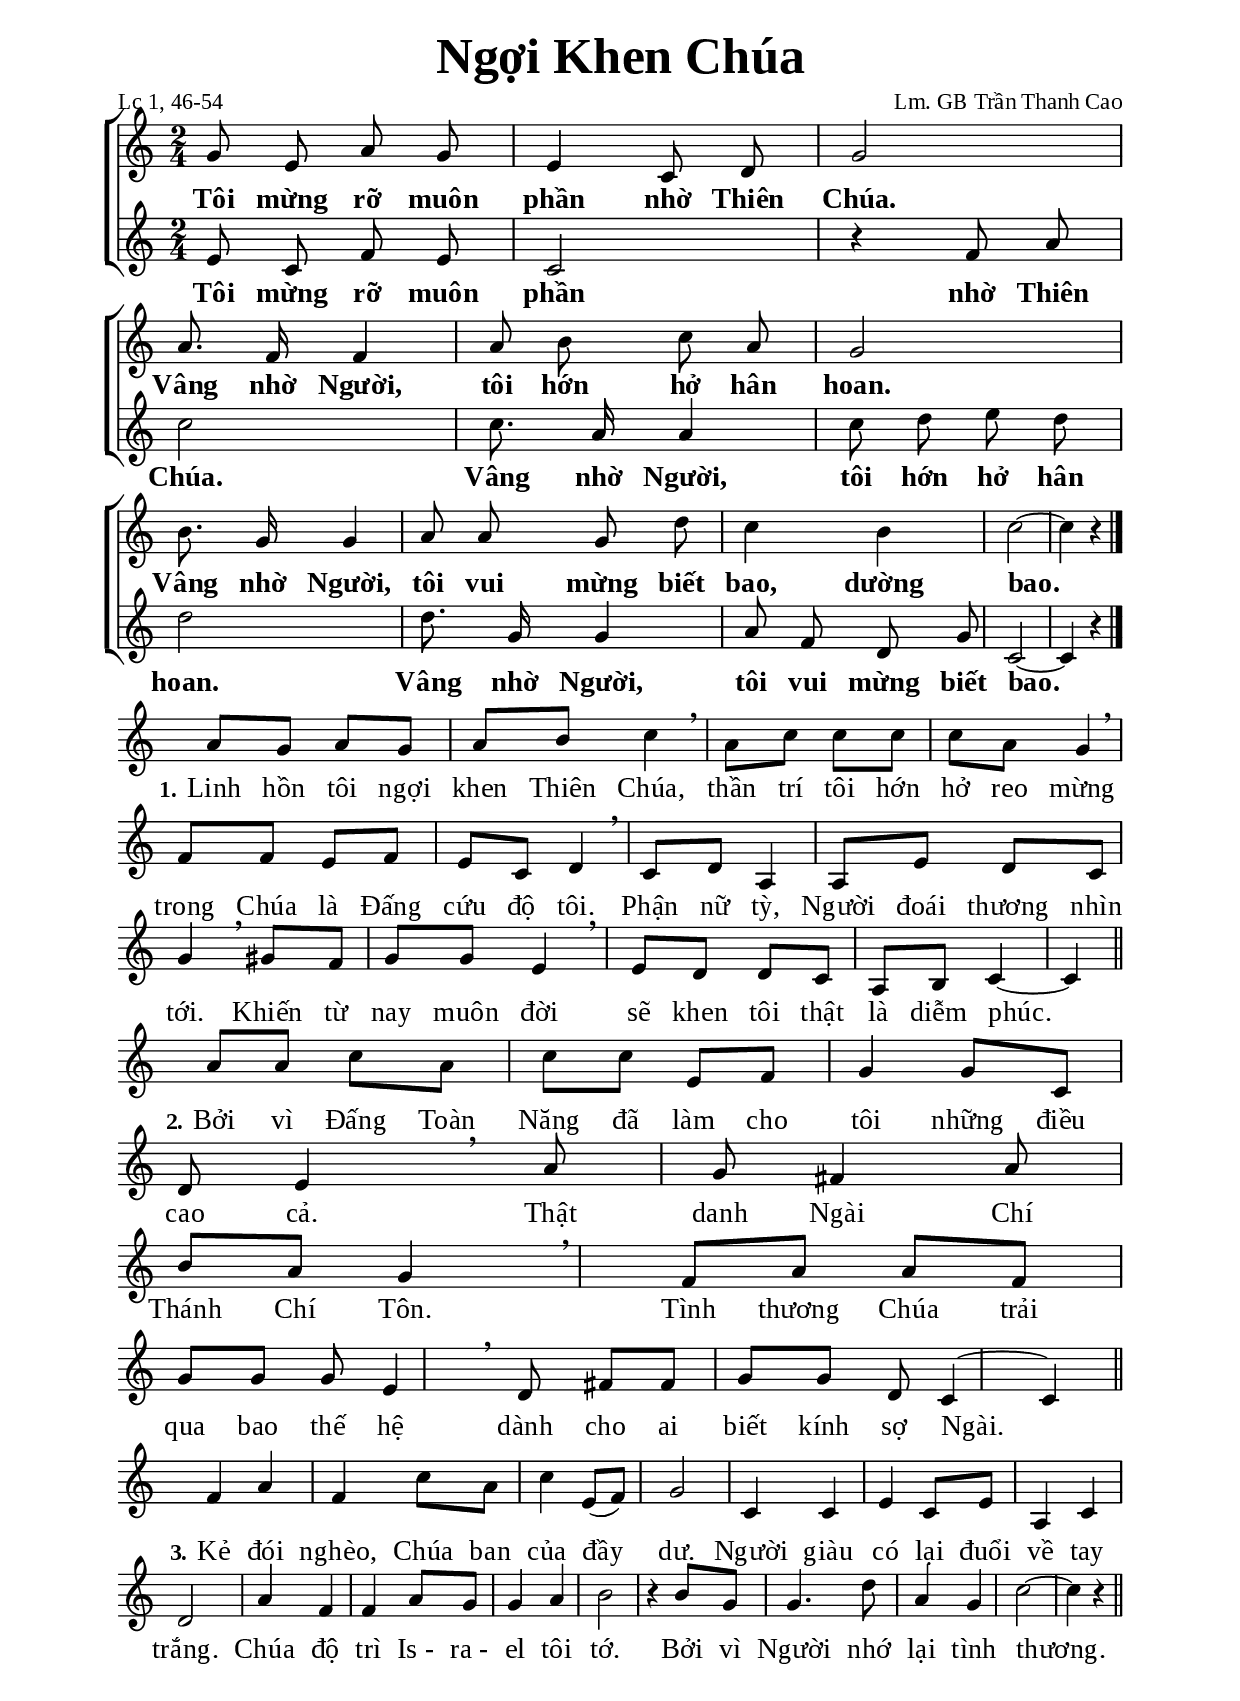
% Cài đặt chung
\version "2.22.1"
\include "english.ly"

\header {
  title = \markup { \fontsize #3 "Ngợi Khen Chúa" }
  poet = "Lc 1, 46-54"
  composer = "Lm. GB Trần Thanh Cao"
  %arranger = " "
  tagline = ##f
}

% Nhạc điệp khúc
nhacDiepKhucSop= \relative c' {
  g'8 e a g |
  e4 c8 d |
  g2 |
  a8. f16 f4 |
  a8 b c a |
  g2 |
  b8. g16 g4 |
  a8 a g d' |
  c4 b |
  c2 ~ |
  c4 r4 \bar "|."
}

nhacDiepKhucBas = \relative c' {
  e8 c f e |
  c2 |
  r4 f8 a |
  c2 |
  c8. a16 a4 |
  c8 d e d |
  d2 |
  d8. g,16 g4 |
  a8 f d g |
  c,2 ~ |
  c4 r
}

% Nhạc phiên khúc
nhacPhienKhucMot = \relative c' {
  a'8 g a g a b c4 \breathe
  a8 c c c c a g4 \breathe
  f8 f e f e c d4 \breathe
  c8 d a4 a8 e' d c g'4 \breathe
  gs8 f g g e4 \breathe
  e8 d d c a b c4 ~c \bar "||"
}

nhacPhienKhucHai = \relative c' {
  a'8 a c a c c e, f g4
  g8 c, d e4 \breathe
  a8 g fs4 a8 b a g4 \breathe
  f8 a a f g g g e4 \breathe
  d8 fs fs g g d c4 \tweak extra-offset #'(0 . 3.3) ^~ c \bar "||"
}

nhacPhienKhucBa = \relative c' {
  f4 a |
  f c'8 a |
  c4 e,8 (f) |
  g2 |
  c,4 c |
  e c8 e |
  a,4 c |
  d2 |
  a'4 f |
  f a8 g |
  g4 a |
  b2 |
  r4 b8 g |
  g4. d'8 |
  a4 g |
  c2 ~ |
  c4 r4 \bar "||"
}

% Lời điệp khúc
loiDiepKhucSop = \lyricmode {
  Tôi mừng rỡ muôn phần nhờ Thiên Chúa.
  Vâng nhờ Người, tôi hớn hở hân hoan.
  Vâng nhờ Người, tôi vui mừng biết bao, dường bao.
}

loiDiepKhucBas = \lyricmode {
  Tôi mừng rỡ muôn phần nhờ Thiên Chúa.
  Vâng nhờ Người, tôi hớn hở hân hoan.
  Vâng nhờ Người, tôi vui mừng biết bao.
}

% Lời phiên khúc
loiPhienKhucMot = \lyricmode {
  \set stanza = #"1."
  Linh hồn tôi ngợi khen Thiên Chúa,
  thần trí tôi hớn hở reo mừng
  trong Chúa là Đấng cứu độ tôi.
  Phận nữ tỳ, Người đoái thương nhìn tới.
  Khiến từ nay muôn đời sẽ khen tôi thật là diễm phúc.
}

loiPhienKhucHai = \lyricmode {
  \set stanza = #"2."
  Bởi vì Đấng Toàn Năng đã làm cho tôi những điều cao cả.
  Thật danh Ngài Chí Thánh Chí Tôn.
  Tình thương Chúa trải qua bao thế hệ
  dành cho ai biết kính sợ Ngài.
}

loiPhienKhucBa = \lyricmode {
  \set stanza = #"3."
  Kẻ đói nghèo, Chúa ban của đầy dư.
  Người giàu có lại đuổi về tay trắng.
  Chúa độ trì "Is -" "ra -" el tôi tớ.
  Bởi vì Người nhớ lại tình thương.
}


% Dàn trang
\paper {
  #(set-paper-size "a4")
  top-margin = 10\mm
  bottom-margin = 10\mm
  left-margin = 20\mm
  right-margin = 20\mm
  indent = #0
  #(define fonts
    (make-pango-font-tree
      "Liberation Serif"
      "Liberation Serif"
      "Liberation Serif"
      (/ 20 20)))
  page-count = #1
  system-system-spacing = #'((basic-distance . 11)
                             (minimum-distance . 11)
                             (padding . 1))
  score-system-spacing = #'((basic-distance . 11)
                             (minimum-distance . 12)
                             (padding . 1))
}

% Thiết lập tông và nhịp
TongNhip = { \key c \major \time 2/4 }

% Đổi kích thước nốt cho bè phụ
notBePhu =
#(define-music-function (font-size music) (number? ly:music?)
   (for-some-music
     (lambda (m)
       (if (music-is-of-type? m 'rhythmic-event)
           (begin
             (set! (ly:music-property m 'tweaks)
                   (cons `(font-size . ,font-size)
                         (ly:music-property m 'tweaks)))
             #t)
           #f))
     music)
   music)

\score {
  \new ChoirStaff <<
    \new Staff \with {
        \consists "Merge_rests_engraver"
        %\magnifyStaff #(magstep +1)
      }
      <<
      \new Voice = beSop {
        \key c \major \time 2/4 \autoBeamOff \nhacDiepKhucSop
      }
      \new Lyrics \lyricsto beSop \loiDiepKhucSop
    >>
    \new Staff \with {
        \consists "Merge_rests_engraver"
        %\magnifyStaff #(magstep +1)
      }
      <<
      \new Voice = beBas {
        \key c \major \time 2/4 \autoBeamOff \nhacDiepKhucBas
      }
      \new Lyrics \lyricsto beBas \loiDiepKhucBas
    >>
  >>
  \layout {
    \override Lyrics.LyricText.font-series = #'bold
    \override Lyrics.LyricText.font-size = #+2
    \override Lyrics.LyricSpace.minimum-distance = #2.0
    \override Score.BarNumber.break-visibility = ##(#f #f #f)
    \override Score.SpacingSpanner.uniform-stretching = ##t
  }
}

\score {
  \new ChoirStaff <<
    \new Staff = phienKhuc \with {
        %\magnifyStaff #(magstep +1)
      }
      <<
      \new Voice = beSop {
        \key c \major \time 2/4 \nhacPhienKhucMot
      }
    >>
    \new Lyrics \with {
          \override VerticalAxisGroup.
            nonstaff-relatedstaff-spacing.padding = #0.5
          \override VerticalAxisGroup.
            nonstaff-unrelatedstaff-spacing.padding = #0.5
        }
        \lyricsto beSop \loiPhienKhucMot
  >>
  \layout {
    \override Staff.TimeSignature.transparent = ##t
    \override Lyrics.LyricText.font-size = #+2
    \override Lyrics.LyricSpace.minimum-distance = #2.0
    \override Score.BarNumber.break-visibility = ##(#f #f #f)
    \override Score.SpacingSpanner.uniform-stretching = ##t
    \set Score.barAlways = ##t
    \set Score.defaultBarType = ""
  } 
}

\score {
  \new ChoirStaff <<
    \new Staff = phienKhuc \with {
        %\magnifyStaff #(magstep +1)
      }
      <<
      \new Voice = beSop {
        \key c \major \time 2/4 \nhacPhienKhucHai
      }
    >>
    \new Lyrics \with {
          \override VerticalAxisGroup.
            nonstaff-relatedstaff-spacing.padding = #1
          \override VerticalAxisGroup.
            nonstaff-unrelatedstaff-spacing.padding = #1
        }
        \lyricsto beSop \loiPhienKhucHai
  >>
  \layout {
    \override Staff.TimeSignature.transparent = ##t
    \override Lyrics.LyricText.font-size = #+2
    \override Lyrics.LyricSpace.minimum-distance = #3.0
    \override Score.BarNumber.break-visibility = ##(#f #f #f)
    \override Score.SpacingSpanner.uniform-stretching = ##t
    \set Score.barAlways = ##t
    \set Score.defaultBarType = ""
  } 
}


\score {
  \new ChoirStaff <<
    \new Staff = phienKhuc \with {
        %\magnifyStaff #(magstep +1)
      }
      <<
      \new Voice = beSop {
        \key c \major \time 2/4 \nhacPhienKhucBa
      }
    >>
    \new Lyrics \with {
          \override VerticalAxisGroup.
            nonstaff-relatedstaff-spacing.padding = #1
          \override VerticalAxisGroup.
            nonstaff-unrelatedstaff-spacing.padding = #1
        }
        \lyricsto beSop \loiPhienKhucBa
  >>
  \layout {
    \override Staff.TimeSignature.transparent = ##t
    \override Lyrics.LyricText.font-size = #+2
    \override Lyrics.LyricSpace.minimum-distance = #1.5
    \override Score.BarNumber.break-visibility = ##(#f #f #f)
    \override Score.SpacingSpanner.uniform-stretching = ##t
  } 
}
